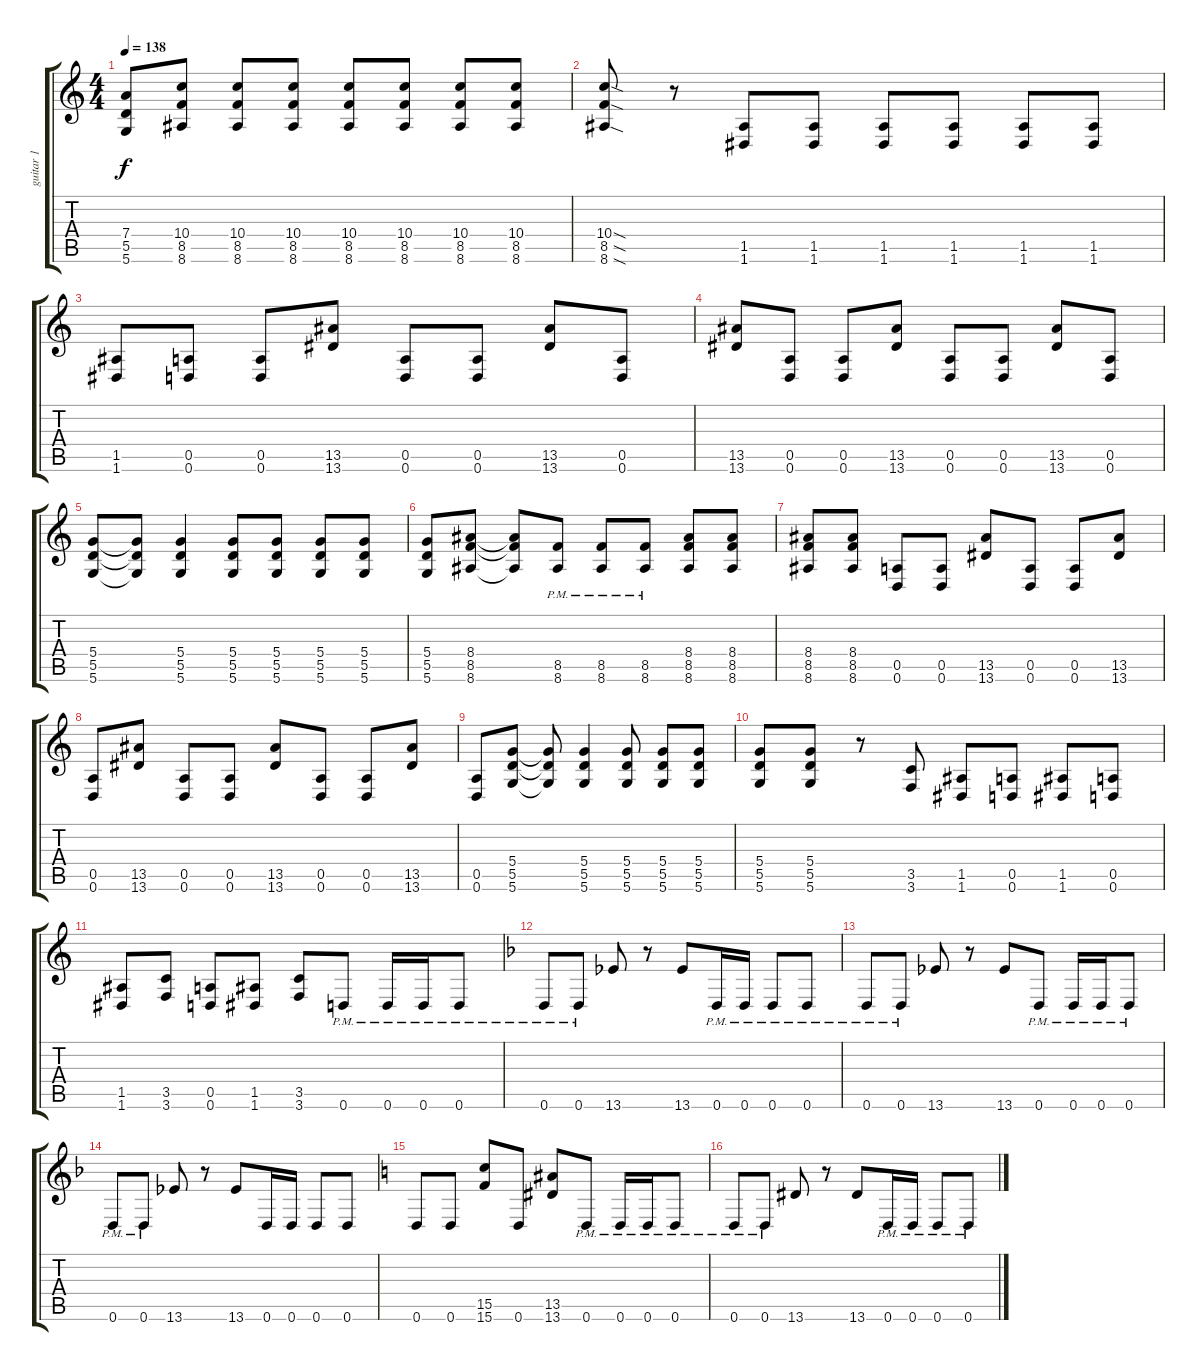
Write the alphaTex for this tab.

\track ("guitar 1" "guitar 1") {instrument acousticguitarsteel}
\staff {score tabs}
\tuning (E4 B3 G3 D3 A2 D2) {hide}
\ts (4 4)
\tempo 138
\clef g2
\ks c
(7.4 5.5 5.6).8{dy f} (10.4 8.5 8.6).8 (10.4 8.5 8.6).8 (10.4 8.5 8.6).8 (10.4 8.5 8.6).8 (10.4 8.5 8.6).8 (10.4 8.5 8.6).8 (10.4 8.5 8.6).8 |
(10.4{sod} 8.5{sod} 8.6{sod}).8 r.8 (1.5 1.6).8 (1.5 1.6).8 (1.5 1.6).8 (1.5 1.6).8 (1.5 1.6).8 (1.5 1.6).8 |
(1.5 1.6).8 (0.5 0.6).8 (0.5 0.6).8 (13.5 13.6).8 (0.5 0.6).8 (0.5 0.6).8 (13.5 13.6).8 (0.5 0.6).8 |
(13.5 13.6).8 (0.5 0.6).8 (0.5 0.6).8 (13.5 13.6).8 (0.5 0.6).8 (0.5 0.6).8 (13.5 13.6).8 (0.5 0.6).8 |
(5.4 5.5 5.6).8 (5.4{t} 5.5{t} 5.6{t}).8 (5.4 5.5 5.6).4 (5.4 5.5 5.6).8 (5.4 5.5 5.6).8 (5.4 5.5 5.6).8 (5.4 5.5 5.6).8 |
(5.4 5.5 5.6).8 (8.4 8.5 8.6).8 (8.4{t} 8.5{t} 8.6{t}).8 (8.5 8.6{pm}).8 (8.5{pm} 8.6).8 (8.5 8.6{pm}).8 (8.4 8.5 8.6).8 (8.4 8.5 8.6).8 |
(8.4 8.5 8.6).8 (8.4 8.5 8.6).8 (0.5 0.6).8 (0.5 0.6).8 (13.5 13.6).8 (0.5 0.6).8 (0.5 0.6).8 (13.5 13.6).8 |
(0.5 0.6).8 (13.5 13.6).8 (0.5 0.6).8 (0.5 0.6).8 (13.5 13.6).8 (0.5 0.6).8 (0.5 0.6).8 (13.5 13.6).8 |
(0.5 0.6).8 (5.4 5.5 5.6).8 (5.4{t} 5.5{t} 5.6{t}).8 (5.4 5.5 5.6).4 (5.4 5.5 5.6).8 (5.4 5.5 5.6).8 (5.4 5.5 5.6).8 |
(5.4 5.5 5.6).8 (5.4 5.5 5.6).8 r.8 (3.5 3.6).8 (1.5 1.6).8 (0.5 0.6).8 (1.5 1.6).8 (0.5 0.6).8 |
(1.5 1.6).8 (3.5 3.6).8 (0.5 0.6).8 (1.5 1.6).8 (3.5 3.6).8 0.6{pm}.8 0.6{pm}.16 0.6{pm}.16 0.6{pm}.8 |
\ks f
0.6{pm}.8 0.6{pm}.8 13.6.8 r.8 13.6.8 0.6{pm}.16 0.6{pm}.16 0.6{pm}.8 0.6{pm}.8 |
0.6{pm}.8 0.6{pm}.8 13.6.8 r.8 13.6.8 0.6{pm}.8 0.6{pm}.16 0.6{pm}.16 0.6{pm}.8 |
0.6{pm}.8 0.6{pm}.8 13.6.8 r.8 13.6.8 0.6.16 0.6.16 0.6.8 0.6.8 |
\ks c
0.6.8 0.6.8 (15.5 15.6).8 0.6.8 (13.5 13.6).8 0.6{pm}.8 0.6{pm}.16 0.6{pm}.16 0.6{pm}.8 |
0.6{pm}.8 0.6{pm}.8 13.6.8 r.8 13.6.8 0.6{pm}.16 0.6{pm}.16 0.6{pm}.8 0.6{pm}.8
